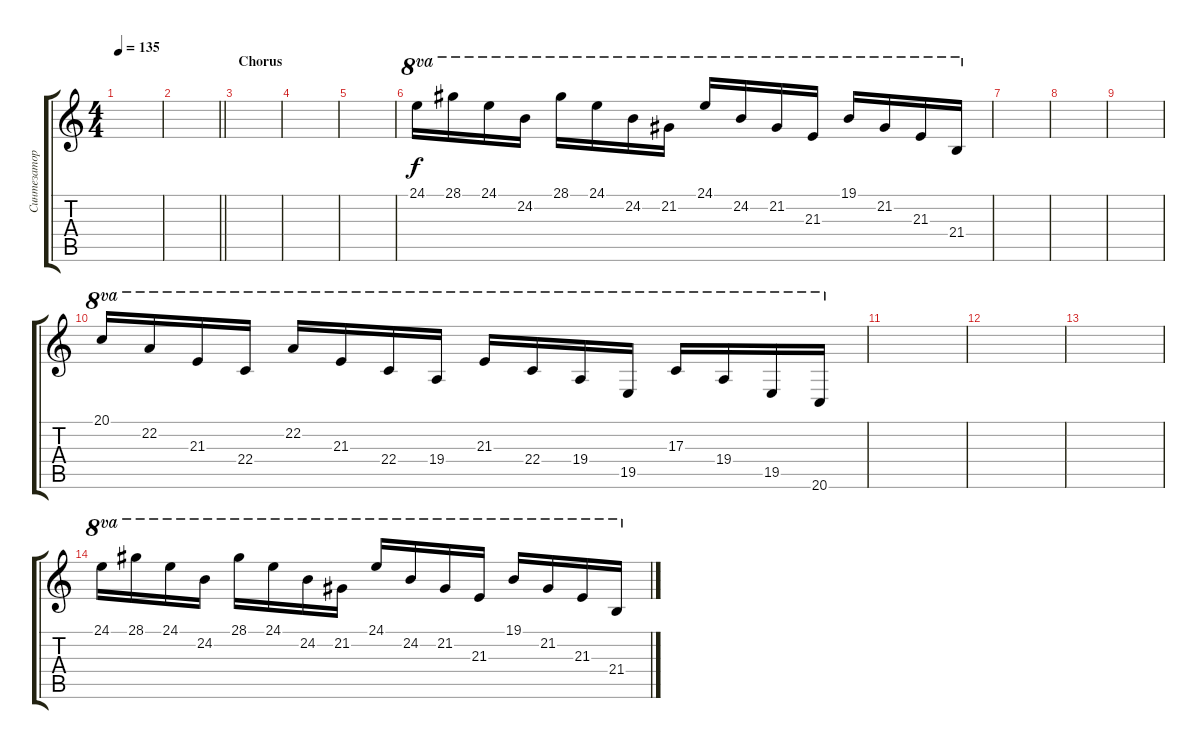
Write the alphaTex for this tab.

\track ("Синтезатор 2" "Синтезатор") {instrument pad3polysynth}
\staff {score tabs}
\tuning (E4 B3 G3 D3 A2 E2) {hide}
\ts (4 4)
\tempo 135
\clef g2
\ks c
|
\barLineRight lightlight
|
\section ("" "Chorus")
|
|
|
24.1.16{ot 8va} 28.1.16{ot 8va} 24.1.16{ot 8va} 24.2.16{ot 8va} 28.1.16{ot 8va} 24.1.16{ot 8va} 24.2.16{ot 8va} 21.2.16{ot 8va} 24.1.16{ot 8va} 24.2.16{ot 8va} 21.2.16{ot 8va} 21.3.16{ot 8va} 19.1.16{ot 8va} 21.2.16{ot 8va} 21.3.16{ot 8va} 21.4.16{ot 8va} |
|
|
|
20.1.16{ot 8va} 22.2.16{ot 8va} 21.3.16{ot 8va} 22.4.16{ot 8va} 22.2.16{ot 8va} 21.3.16{ot 8va} 22.4.16{ot 8va} 19.4.16{ot 8va} 21.3.16{ot 8va} 22.4.16{ot 8va} 19.4.16{ot 8va} 19.5.16{ot 8va} 17.3.16{ot 8va} 19.4.16{ot 8va} 19.5.16{ot 8va} 20.6.16{ot 8va} |
|
|
|
24.1.16{ot 8va} 28.1.16{ot 8va} 24.1.16{ot 8va} 24.2.16{ot 8va} 28.1.16{ot 8va} 24.1.16{ot 8va} 24.2.16{ot 8va} 21.2.16{ot 8va} 24.1.16{ot 8va} 24.2.16{ot 8va} 21.2.16{ot 8va} 21.3.16{ot 8va} 19.1.16{ot 8va} 21.2.16{ot 8va} 21.3.16{ot 8va} 21.4.16{ot 8va}
